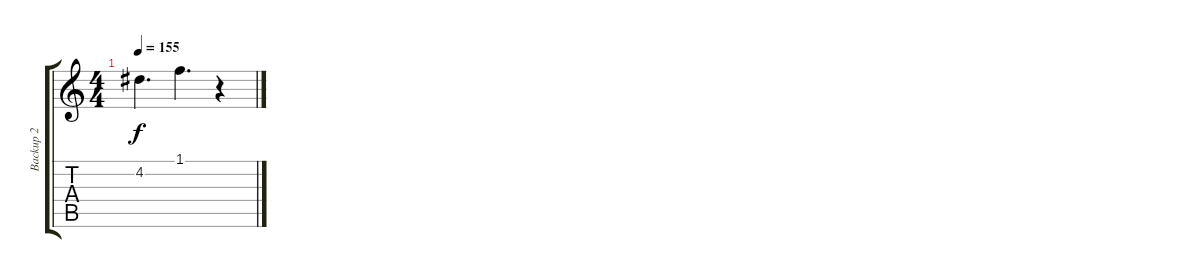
\track ("Backup 2" "Backup 2") {instrument electricguitarjazz}
\staff {score tabs}
\tuning (E4 B3 G3 D3 A2 E2) {hide}
\ts (4 4)
\tempo 155
\clef g2
\ks c
4.2.4{d dy f} 1.1.4{d} r.4
